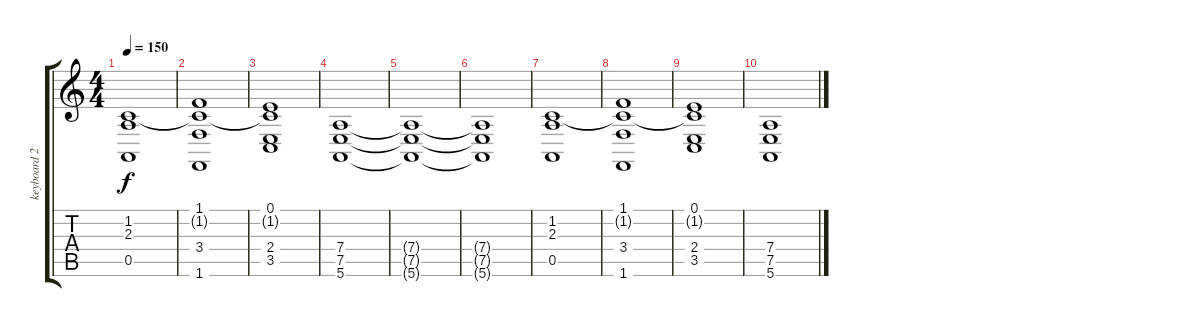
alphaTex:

\track ("keyboard 2" "keyboard 2") {instrument synthstrings1}
\staff {score tabs}
\tuning (E4 B3 G3 D3 A2 E2) {hide}
\ts (4 4)
\tempo 150
\clef g2
\ks c
(1.2 2.3 0.5).1{dy f} |
(1.1 1.2{t} 3.4 1.6).1 |
(0.1 1.2{t} 2.4 3.5).1 |
(7.4 7.5 5.6).1{volume 9} |
(7.4{t} 7.5{t} 5.6{t}).1 |
(7.4{t} 7.5{t} 5.6{t}).1 |
(1.2 2.3 0.5).1 |
(1.1 1.2{t} 3.4 1.6).1 |
(0.1 1.2{t} 2.4 3.5).1 |
(7.4 7.5 5.6).1
